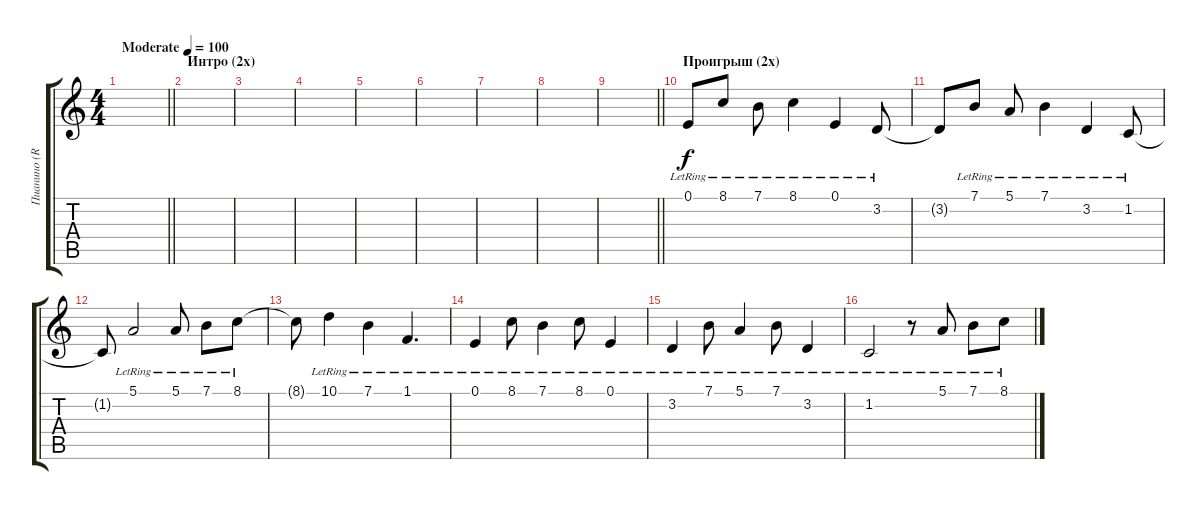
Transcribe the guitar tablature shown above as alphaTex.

\track ("Пианино (R)" "Пианино (R") {instrument brightacousticpiano}
\staff {score tabs}
\tuning (E4 B3 G3 D3 A2 E2) {hide}
\ts (4 4)
\tempo (100 "Moderate")
\clef g2
\barLineRight lightlight
\ks c
|
\section ("" "Интро (2x)")
|
|
|
|
|
|
|
\barLineRight lightlight
|
\section ("" "Проигрыш (2x)")
0.1{lr}.8 8.1{lr}.8 7.1{lr}.8 8.1{lr}.4 0.1{lr}.4 3.2{lr}.8 |
3.2{t}.8 7.1{lr}.8 5.1{lr}.8 7.1{lr}.4 3.2{lr}.4 1.2{lr}.8 |
1.2{t}.8 5.1{lr}.2 5.1{lr}.8 7.1{lr}.8 8.1{lr}.8 |
8.1{t}.8 10.1{lr}.4 7.1{lr}.4 1.1{lr}.4{d} |
0.1{lr}.4 8.1{lr}.8 7.1{lr}.4 8.1{lr}.8 0.1{lr}.4 |
3.2{lr}.4 7.1{lr}.8 5.1{lr}.4 7.1{lr}.8 3.2{lr}.4 |
1.2{lr}.2 r.8 5.1{lr}.8 7.1{lr}.8 8.1{lr}.8
